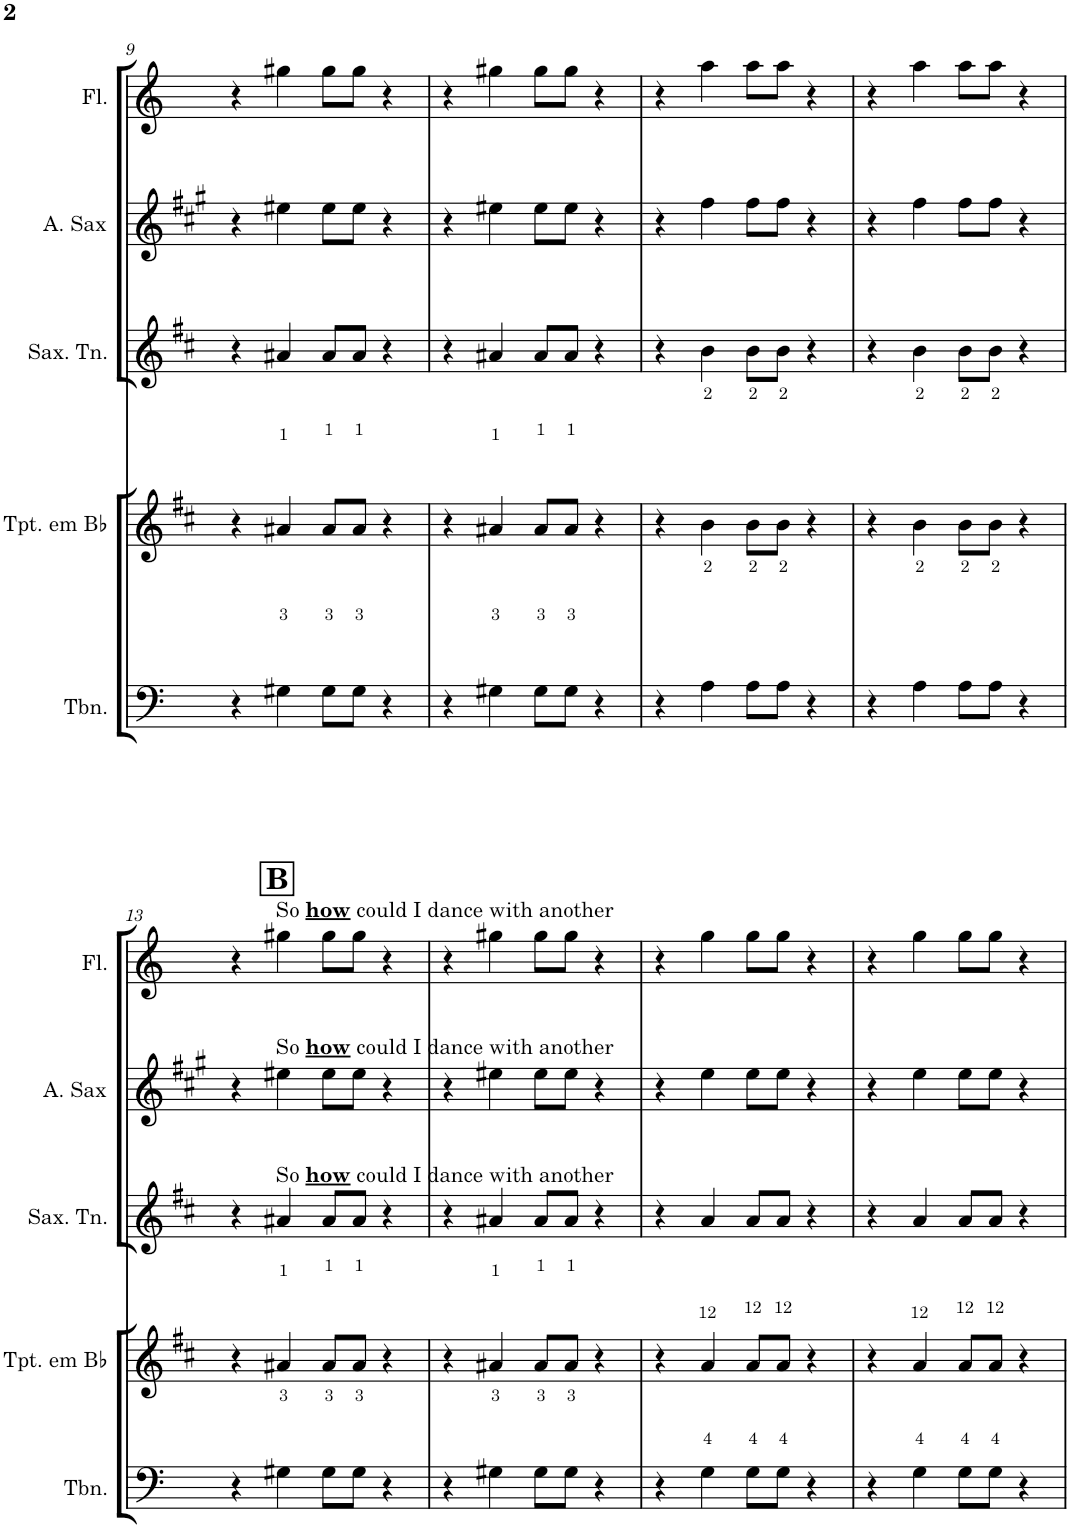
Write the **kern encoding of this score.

**kern	**kern	**kern	**kern	**kern
*part5	*part4	*part3	*part2	*part1
*staff5	*staff4	*staff3	*staff2	*staff1
*I"Trombone	*I"Trompete em Bb	*I"Saxofone Tenor	*I"Saxofone Alto	*I"Flauta Transversal
*I'Tbn.	*I'Tpt. em Bb	*I'Sax. Tn.	*	*I'Fl.
!!LO:PB:g=z
*clefF4	*clefG2	*clefG2	*clefG2	*clefG2
*	*Trd1c2	*Trd8c14	*Trd5c9	*
*k[]	*k[f#c#]	*k[f#c#]	*k[f#c#g#]	*k[]
*M4/4	*M4/4	*M4/4	*M4/4	*M4/4
=9	=9	=9	=9	=9
4r	4r	4r	4r	4r
4G#X\	4a#X/	4a#X/	4ee#X\	4gg#X\
8G#\L	8a#/L	8a#/L	8ee#\L	8gg#\L
8G#\J	8a#/J	8a#/J	8ee#\J	8gg#\J
4r	4r	4r	4r	4r
=10	=10	=10	=10	=10
4r	4r	4r	4r	4r
4G#X\	4a#X/	4a#X/	4ee#X\	4gg#X\
8G#\L	8a#/L	8a#/L	8ee#\L	8gg#\L
8G#\J	8a#/J	8a#/J	8ee#\J	8gg#\J
4r	4r	4r	4r	4r
=11	=11	=11	=11	=11
4r	4r	4r	4r	4r
4A\	4b\	4b\	4ff#\	4aa\
8A\L	8b\L	8b\L	8ff#\L	8aa\L
8A\J	8b\J	8b\J	8ff#\J	8aa\J
4r	4r	4r	4r	4r
=12	=12	=12	=12	=12
4r	4r	4r	4r	4r
4A\	4b\	4b\	4ff#\	4aa\
8A\L	8b\L	8b\L	8ff#\L	8aa\L
8A\J	8b\J	8b\J	8ff#\J	8aa\J
4r	4r	4r	4r	4r
!!LO:LB:g=z
!!LO:REH:place=s1:a:B:cj:fs=14:t=B:qo=1
=13	=13	=13	=13	=13
4r	4r	4r	4r	4r
!	!	!	!	!LO:TX:a:t=So
!	!	!	!	!LO:TX:a:B:t=how
!	!	!	!	!LO:TX:a:t=could I dance with another
!	!	!	!LO:TX:a:t=So	!
!	!	!	!LO:TX:a:B:t=how	!
!	!	!	!LO:TX:a:t=could I dance with another	!
!	!	!LO:TX:a:t=So	!	!
!	!	!LO:TX:a:B:t=how	!	!
!	!	!LO:TX:a:t=could I dance with another	!	!
4G#X\	4a#X/	4a#X/	4ee#X\	4gg#X\
8G#\L	8a#/L	8a#/L	8ee#\L	8gg#\L
8G#\J	8a#/J	8a#/J	8ee#\J	8gg#\J
4r	4r	4r	4r	4r
=14	=14	=14	=14	=14
4r	4r	4r	4r	4r
4G#X\	4a#X/	4a#X/	4ee#X\	4gg#X\
8G#\L	8a#/L	8a#/L	8ee#\L	8gg#\L
8G#\J	8a#/J	8a#/J	8ee#\J	8gg#\J
4r	4r	4r	4r	4r
=15	=15	=15	=15	=15
4r	4r	4r	4r	4r
4G\	4a/	4a/	4ee\	4gg\
8G\L	8a/L	8a/L	8ee\L	8gg\L
8G\J	8a/J	8a/J	8ee\J	8gg\J
4r	4r	4r	4r	4r
=16	=16	=16	=16	=16
4r	4r	4r	4r	4r
4G\	4a/	4a/	4ee\	4gg\
8G\L	8a/L	8a/L	8ee\L	8gg\L
8G\J	8a/J	8a/J	8ee\J	8gg\J
4r	4r	4r	4r	4r
=	=	=	=	=
*-	*-	*-	*-	*-
